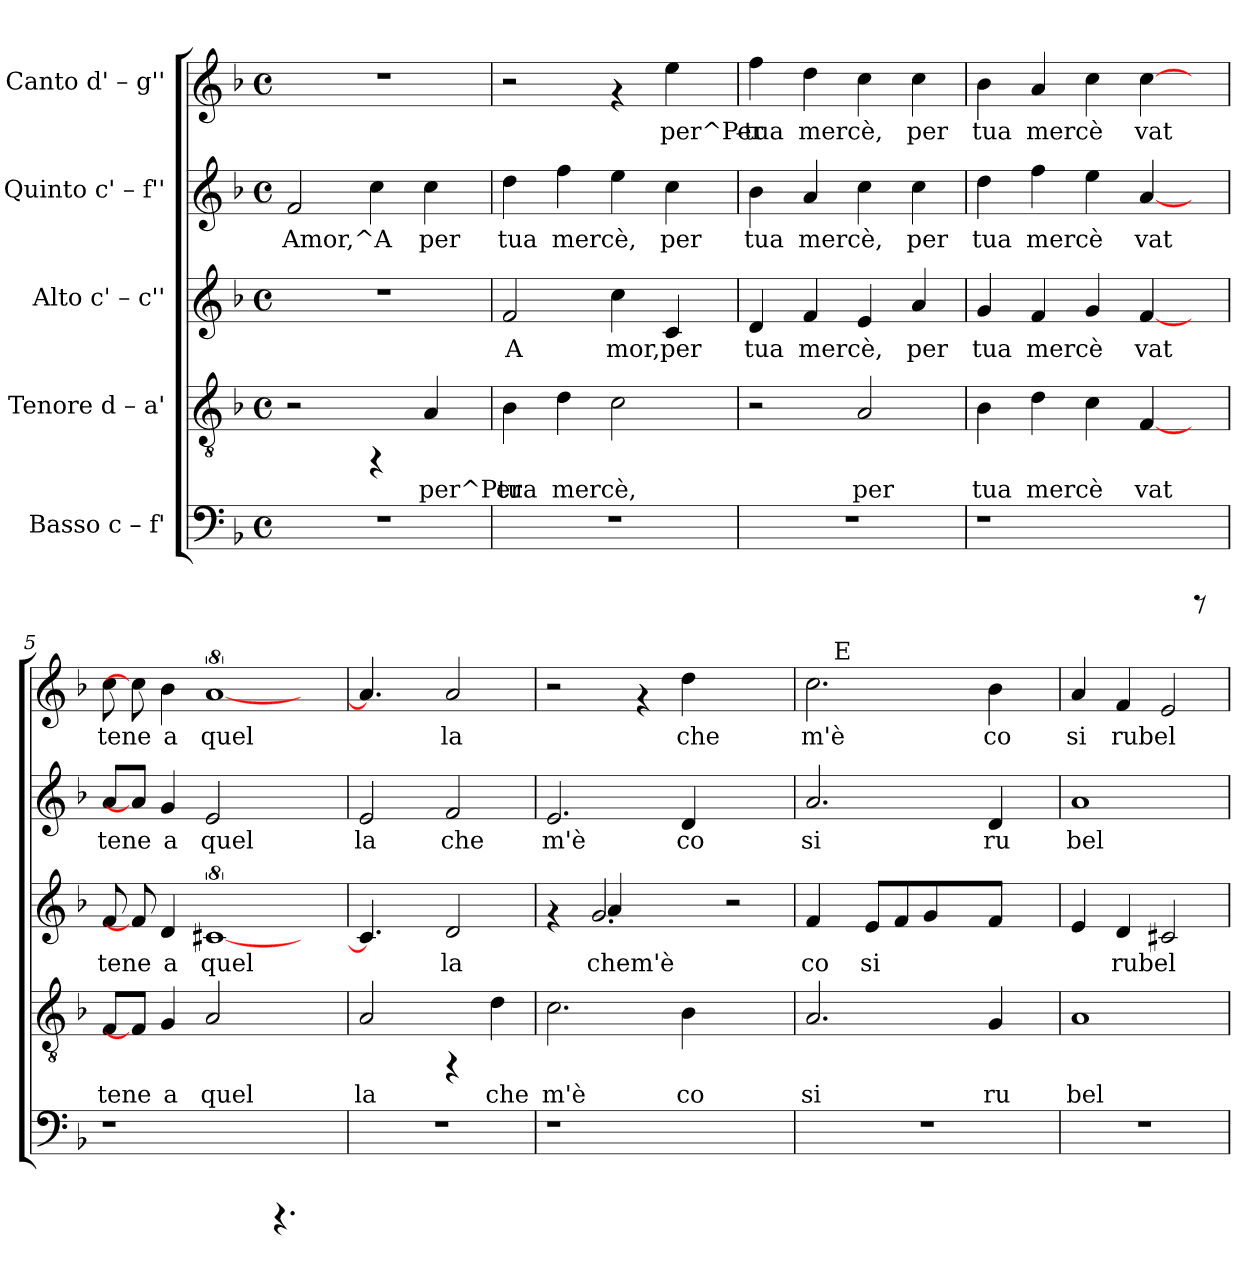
**kern	**kern	**text	**kern	**text	**kern	**text	**kern	**text
*part5	*part4	*part4	*part3	*part3	*part2	*part2	*part1	*part1
*staff5	*staff4	*staff4	*staff3	*staff3	*staff2	*staff2	*staff1	*staff1
*I"Basso   c – f'	*I"Tenore  d – a'	*	*I"Alto  c' – c''	*	*I"Quinto  c' – f''	*	*I"Canto  d' – g''	*
!!LO:PB:g=z
*stria5	*stria5	*	*stria5	*	*stria5	*	*stria5	*
*clefF4	*clefGv2	*	*clefG2	*	*clefG2	*	*clefG2	*
*k[b-]	*k[b-]	*	*k[b-]	*	*k[b-]	*	*k[b-]	*
*F:	*F:	*	*F:	*	*F:	*	*F:	*
*M4/4	*M4/4	*	*M4/4	*	*M4/4	*	*M4/4	*
*met(c)	*met(c)	*	*met(c)	*	*met(c)	*	*met(c)	*
=1	=1	=1	=1	=1	=1	=1	=1	=1
!	!	!	!	!	!	!LO:LY:b	!	!
1r	2r	.	1r	.	2f/	Amor,^A-	1r	.
!	!	!	!	!	!	!LO:LY:b	!	!
.	4rFF	.	.	.	4cc\	--	.	.
!	!	!LO:LY:b:cj	!	!	!	!LO:LY:b	!	!
.	4A/	per^Per	.	.	4cc\	-per	.	.
=2	=2	=2	=2	=2	=2	=2	=2	=2
!	!	!LO:LY:b:cj	!	!LO:LY:b:cj	!	!LO:LY:b	!	!
1r	4B-\	tua	2f/	A	4dd\	tua	2r	.
!	!	!LO:LY:b:cj	!	!	!	!LO:LY:b	!	!
.	4d\	mercè,	.	.	4ff\	mercè,	.	.
!	!	!LO:LY:b:cj	!	!LO:LY:b:cj	!	!LO:LY:b	!	!
.	2c\	.	4cc\	mor,	4ee\	.	4rf	.
!	!	!	!	!LO:LY:b:cj	!	!LO:LY:b	!	!LO:LY:b:cj
.	.	.	4c/	per	4cc\	per	4ee\	per^Per-
=3	=3	=3	=3	=3	=3	=3	=3	=3
!	!	!	!	!LO:LY:b:cj	!	!LO:LY:b	!	!LO:LY:b:cj
1r	2r	.	4d/	tua	4b-\	tua	4ff\	-tua
!	!	!	!	!LO:LY:b:cj	!	!LO:LY:b	!	!LO:LY:b:cj
.	.	.	4f/	mercè,	4a/	mercè,	4dd\	mercè,
!	!	!LO:LY:b:cj	!	!LO:LY:b:cj	!	!LO:LY:b	!	!LO:LY:b:cj
.	2A/	per	4e/	.	4cc\	.	4cc\	.
!	!	!	!	!LO:LY:b:cj	!	!LO:LY:b	!	!LO:LY:b:cj
.	.	.	4a/	per	4cc\	per	4cc\	per
=4	=4	=4	=4	=4	=4	=4	=4	=4
!	!	!LO:LY:b:cj	!	!LO:LY:b:cj	!	!LO:LY:b	!	!LO:LY:b:cj
1r	4B-\	tua	4g/	tua	4dd\	tua	4b-\	tua
!	!	!LO:LY:b:cj	!	!LO:LY:b:cj	!	!LO:LY:b	!	!LO:LY:b:cj
.	4d\	mercè	4f/	mercè	4ff\	mercè	4a/	mercè
!	!	!LO:LY:b:cj	!	!LO:LY:b:cj	!	!LO:LY:b	!	!LO:LY:b:cj
.	4c\	.	4g/	.	4ee\	.	4cc\	.
!	!	!LO:LY:b:cj	!	!LO:LY:b:cj	!	!LO:LY:b	!	!LO:LY:b:cj
.	[4F/	vat	[4f/	vat	[4a/	vat	[4cc\	vat
8rCCC	8ryy	.	8ryy	.	8ryy	.	8ryy	.
=5	=5	=5	=5	=5	=5	=5	=5	=5
!	!	!LO:LY:b:cj	!	!LO:LY:b:cj	!	!LO:LY:b	!	!LO:LY:b:cj
1r	8F/L	tene	8f/	tene	8a/L	tene	8cc\	tene
.	8F/J]	.	8f/]	.	8a/J]	.	8cc\]	.
!	!	!LO:LY:b:cj	!	!LO:LY:b:cj	!	!LO:LY:b	!	!LO:LY:b:cj
.	4G/	a	4d/	a	4g/	a	4b-\	a
!	!	!LO:LY:b:cj	!	!LO:LY:b:cj	!	!LO:LY:b	!	!LO:LY:b:cj
.	2A/	quel	[8%5c#X	quel	2e/	quel	[8%5a	quel
4.rCCC	4.ryy	.	.	.	4.ryy	.	.	.
.	.	.	4ryy	.	.	.	4ryy	.
=6	=6	=6	=6	=6	=6	=6	=6	=6
!	!	!LO:LY:b:cj	!	!	!	!LO:LY:b	!	!
1r	2A/	la	4.c#]	.	2e/	la	4.a]	.
.	.	.	8ryy	.	.	.	8ryy	.
!	!	!	!	!LO:LY:b:cj	!	!LO:LY:b	!	!LO:LY:b:cj
.	4rFF	.	2d/	la	2f/	che	2a/	la
!	!	!LO:LY:b:cj	!	!	!	!	!	!
.	4d\	che	.	.	.	.	.	.
!!LO:LB:g=z
=7	=7	=7	=7	=7	=7	=7	=7	=7
!	!	!LO:LY:b:cj	!	!	!	!LO:LY:b	!	!
*	*	*	*^	*	*	*	*	*
1r	2.c\	m'è	4rf	4ryy	.	2.e/	m'è	2r	.
!	!	!	!	!	!LO:LY:b:cj	!	!	!	!
.	.	.	2.g/	4a/	chem'è	.	.	.	.
.	.	.	.	1ryy	.	.	.	4rf	.
!	!	!LO:LY:b:cj	!	!	!	!	!LO:LY:b	!	!LO:LY:b:cj
.	4B-\	co	.	.	.	4d/	co	4dd\	che
2ryy	2ryy	.	2r	.	.	2ryy	.	2ryy	.
*	*	*	*v	*v	*	*	*	*	*
=8	=8	=8	=8	=8	=8	=8	=8	=8
!	!	!LO:LY:b:cj	!	!LO:LY:b:cj	!	!LO:LY:b	!	!LO:LY:b:cj
*	*	*	*	*	*	*	*^	*
1r	2.A/	si	4f/	co	2.a/	si	2.cc\	16..ryy	m'è
!	!	!	!	!	!	!	!	!LO:TX:a:t=E	!
.	.	.	.	.	.	.	.	2ryy	.
!	!	!	!	!LO:LY:b:cj	!	!	!	!	!
.	.	.	8e/L	si	.	.	.	.	.
!	!	!	!	!LO:LY:b:cj	!	!	!	!	!
.	.	.	8f/	.	.	.	.	.	.
!	!	!	!	!LO:LY:b:cj	!	!	!	!	!
.	.	.	8g/	.	.	.	.	.	.
.	.	.	.	.	.	.	.	4ryy	.
.	.	.	8ryy	.	.	.	.	.	.
!	!	!LO:LY:b:cj	!	!LO:LY:b:cj	!	!LO:LY:b	!	!	!LO:LY:b:cj
.	4G/	ru	8f/J	.	4d/	ru	4b-\	.	co
.	.	.	.	.	.	.	.	8ryy	.
.	.	.	8ryy	.	.	.	.	.	.
.	.	.	.	.	.	.	.	64ryy	.
=9	=9	=9	=9	=9	=9	=9	=9	=9	=9
!	!	!LO:LY:b:cj	!	!LO:LY:b:cj	!	!LO:LY:b	!	!	!LO:LY:b:cj
*	*	*	*	*	*	*	*v	*v	*
1r	1A	bel	4e/	.	1a	bel	4a/	si
!	!	!	!	!LO:LY:b:cj	!	!	!	!LO:LY:b:cj
.	.	.	4d/	rubel	.	.	4f/	rubel
!	!	!	!	!LO:LY:b:cj	!	!	!	!LO:LY:b:cj
.	.	.	2c#X/	.	.	.	2e/	.
=	=	=	=	=	=	=	=	=
*-	*-	*-	*-	*-	*-	*-	*-	*-
